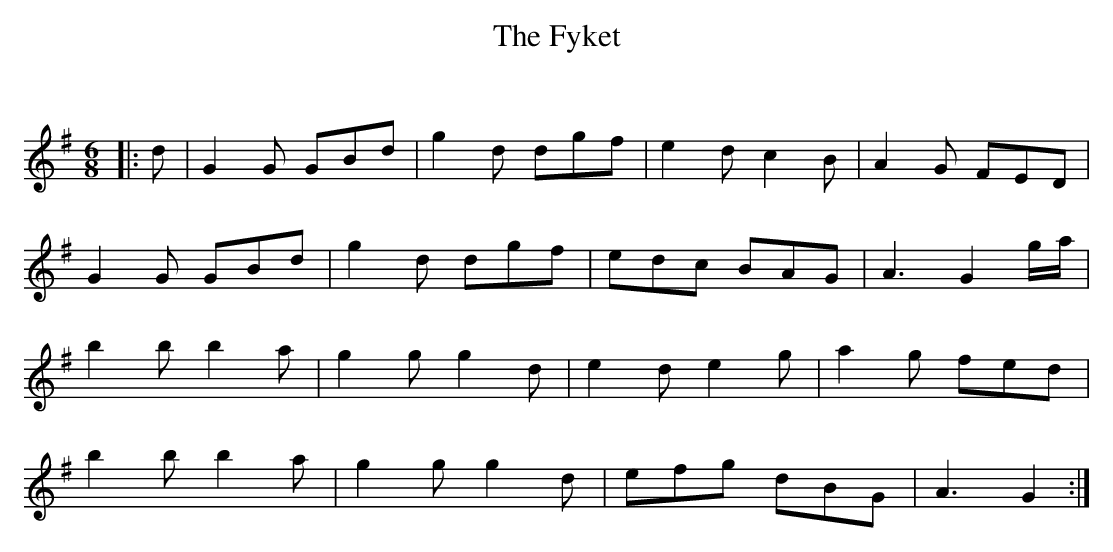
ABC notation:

X:1
T: The Fyket
C:
Q:180
K:G
M:6/8
L:1/16
|:d2|G4G2 G2B2d2|g4d2 d2g2f2|e4d2 c4B2|A4G2 F2E2D2|
G4G2 G2B2d2|g4d2 d2g2f2|e2d2c2 B2A2G2|A6 G4ga|
b4b2 b4a2|g4g2 g4d2|e4d2 e4g2|a4g2 f2e2d2|
b4b2 b4a2|g4g2 g4d2|e2f2g2 d2B2G2|A6 G4:|
